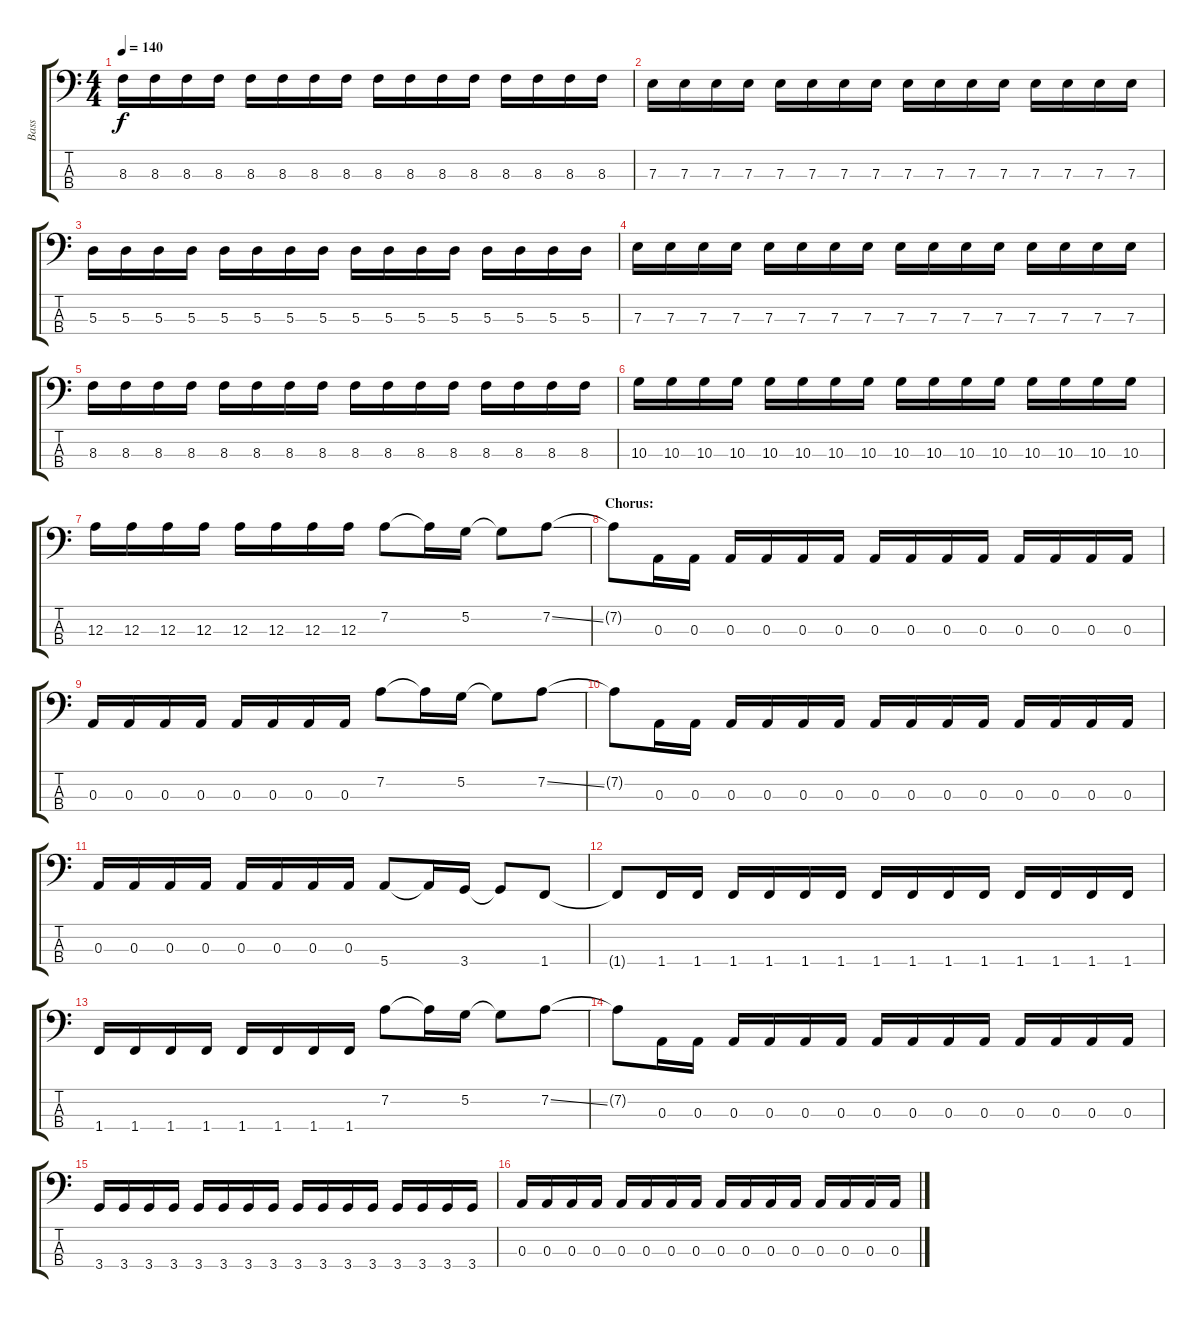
\track ("Bass" "Bass") {instrument electricbasspick}
\staff {score tabs}
\tuning (G2 D2 A1 E1) {hide}
\ts (4 4)
\tempo 140
\clef f4
\ks c
8.3.16{dy f} 8.3.16 8.3.16 8.3.16 8.3.16 8.3.16 8.3.16 8.3.16 8.3.16 8.3.16 8.3.16 8.3.16 8.3.16 8.3.16 8.3.16 8.3.16 |
7.3.16 7.3.16 7.3.16 7.3.16 7.3.16 7.3.16 7.3.16 7.3.16 7.3.16 7.3.16 7.3.16 7.3.16 7.3.16 7.3.16 7.3.16 7.3.16 |
5.3.16 5.3.16 5.3.16 5.3.16 5.3.16 5.3.16 5.3.16 5.3.16 5.3.16 5.3.16 5.3.16 5.3.16 5.3.16 5.3.16 5.3.16 5.3.16 |
7.3.16 7.3.16 7.3.16 7.3.16 7.3.16 7.3.16 7.3.16 7.3.16 7.3.16 7.3.16 7.3.16 7.3.16 7.3.16 7.3.16 7.3.16 7.3.16 |
8.3.16 8.3.16 8.3.16 8.3.16 8.3.16 8.3.16 8.3.16 8.3.16 8.3.16 8.3.16 8.3.16 8.3.16 8.3.16 8.3.16 8.3.16 8.3.16 |
10.3.16 10.3.16 10.3.16 10.3.16 10.3.16 10.3.16 10.3.16 10.3.16 10.3.16 10.3.16 10.3.16 10.3.16 10.3.16 10.3.16 10.3.16 10.3.16 |
12.3.16 12.3.16 12.3.16 12.3.16 12.3.16 12.3.16 12.3.16 12.3.16 7.2.8 7.2{t}.16 5.2.16 5.2{t}.8 7.2{ss}.8 |
\section ("" "Chorus:")
7.2{t}.8 0.3.16 0.3.16 0.3.16 0.3.16 0.3.16 0.3.16 0.3.16 0.3.16 0.3.16 0.3.16 0.3.16 0.3.16 0.3.16 0.3.16 |
0.3.16 0.3.16 0.3.16 0.3.16 0.3.16 0.3.16 0.3.16 0.3.16 7.2.8 7.2{t}.16 5.2.16 5.2{t}.8 7.2{ss}.8 |
7.2{t}.8 0.3.16 0.3.16 0.3.16 0.3.16 0.3.16 0.3.16 0.3.16 0.3.16 0.3.16 0.3.16 0.3.16 0.3.16 0.3.16 0.3.16 |
0.3.16 0.3.16 0.3.16 0.3.16 0.3.16 0.3.16 0.3.16 0.3.16 5.4.8 5.4{t}.16 3.4.16 3.4{t}.8 1.4.8 |
1.4{t}.8 1.4.16 1.4.16 1.4.16 1.4.16 1.4.16 1.4.16 1.4.16 1.4.16 1.4.16 1.4.16 1.4.16 1.4.16 1.4.16 1.4.16 |
1.4.16 1.4.16 1.4.16 1.4.16 1.4.16 1.4.16 1.4.16 1.4.16 7.2.8 7.2{t}.16 5.2.16 5.2{t}.8 7.2{ss}.8 |
7.2{t}.8 0.3.16 0.3.16 0.3.16 0.3.16 0.3.16 0.3.16 0.3.16 0.3.16 0.3.16 0.3.16 0.3.16 0.3.16 0.3.16 0.3.16 |
3.4.16 3.4.16 3.4.16 3.4.16 3.4.16 3.4.16 3.4.16 3.4.16 3.4.16 3.4.16 3.4.16 3.4.16 3.4.16 3.4.16 3.4.16 3.4.16 |
0.3.16 0.3.16 0.3.16 0.3.16 0.3.16 0.3.16 0.3.16 0.3.16 0.3.16 0.3.16 0.3.16 0.3.16 0.3.16 0.3.16 0.3.16 0.3.16
